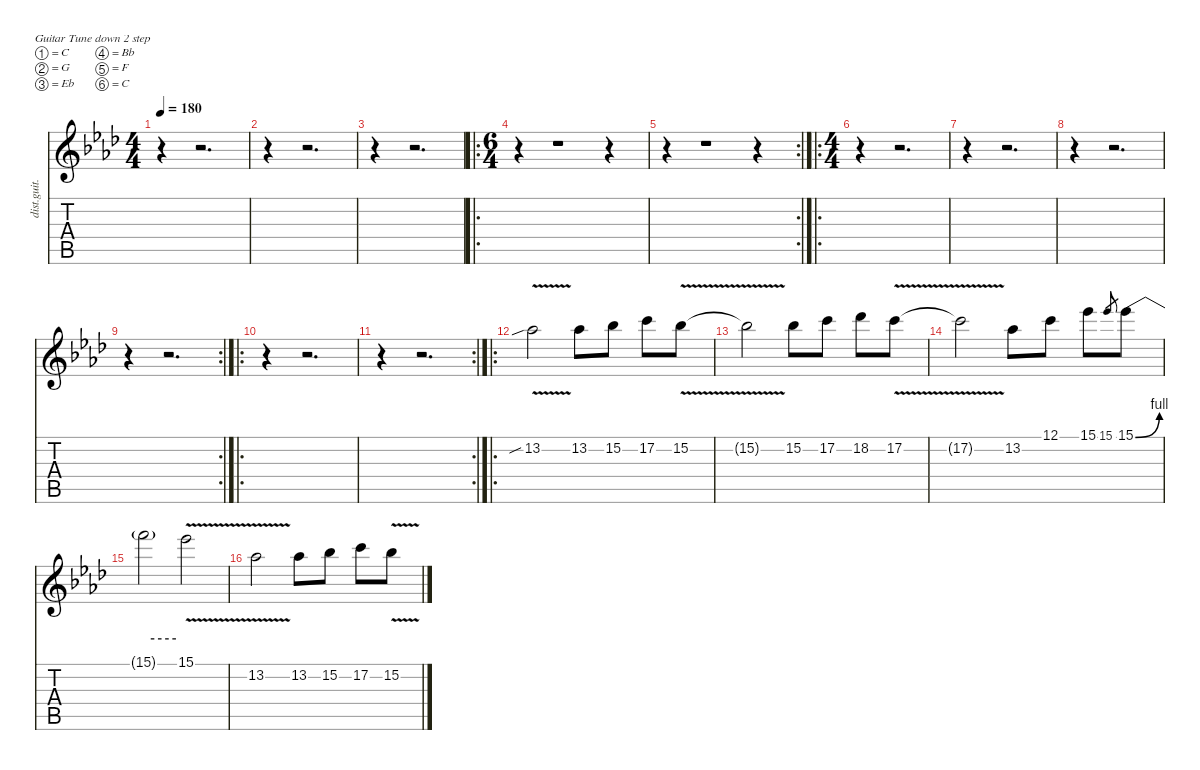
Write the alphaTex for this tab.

\defaultSystemsLayout 4
\hideDynamics
\bracketExtendMode nobrackets
\otherSystemsTrackNameOrientation horizontal
\track ("Gtr. 5" "dist.guit.") {instrument distortionguitar}
\staff {score tabs}
\tuning (C4 G3 Eb3 Bb2 F2 C2)
\ts (4 4)
\tempo 180
\clef g2
\ks fminor
r.4{dy f} r.2{d} |
r.4 r.2{d} |
r.4 r.2{d} |
\ro
\ts (6 4)
\beaming (8 6 6)
r.4 r.1 r.4 |
\rc 2
r.4 r.1 r.4 |
\ro
\ts (4 4)
\beaming (8 2 2 2 2)
r.4 r.2{d} |
r.4 r.2{d} |
r.4 r.2{d} |
\rc 2
r.4 r.2{d} |
\ro
r.4 r.2{d} |
\rc 2
r.4 r.2{d} |
\ro
13.2{v sib acc b}.2 13.2{acc b}.8 15.2{acc b}.8 17.2{acc forcenatural}.8 15.2{v acc b}.8 |
15.2{v t acc b}.2 15.2{acc b}.8 17.2{acc forcenatural}.8 18.2{acc b}.8 17.2{v acc forcenatural}.8 |
17.2{v t acc forcenatural}.2 13.2{acc b}.8 12.1{acc forcenatural}.8 15.1{acc b}.8 15.1{acc b}.8{gr dy mf} 15.1{be (bend 0 0 60 4) acc b}.8{dy f} |
15.1{be (hold 0 4 60 4) t}.2 15.1{v acc b}.2 |
13.2{v acc b}.2 13.2{acc b}.8 15.2{acc b}.8 17.2{acc forcenatural}.8 15.2{v acc b}.8
